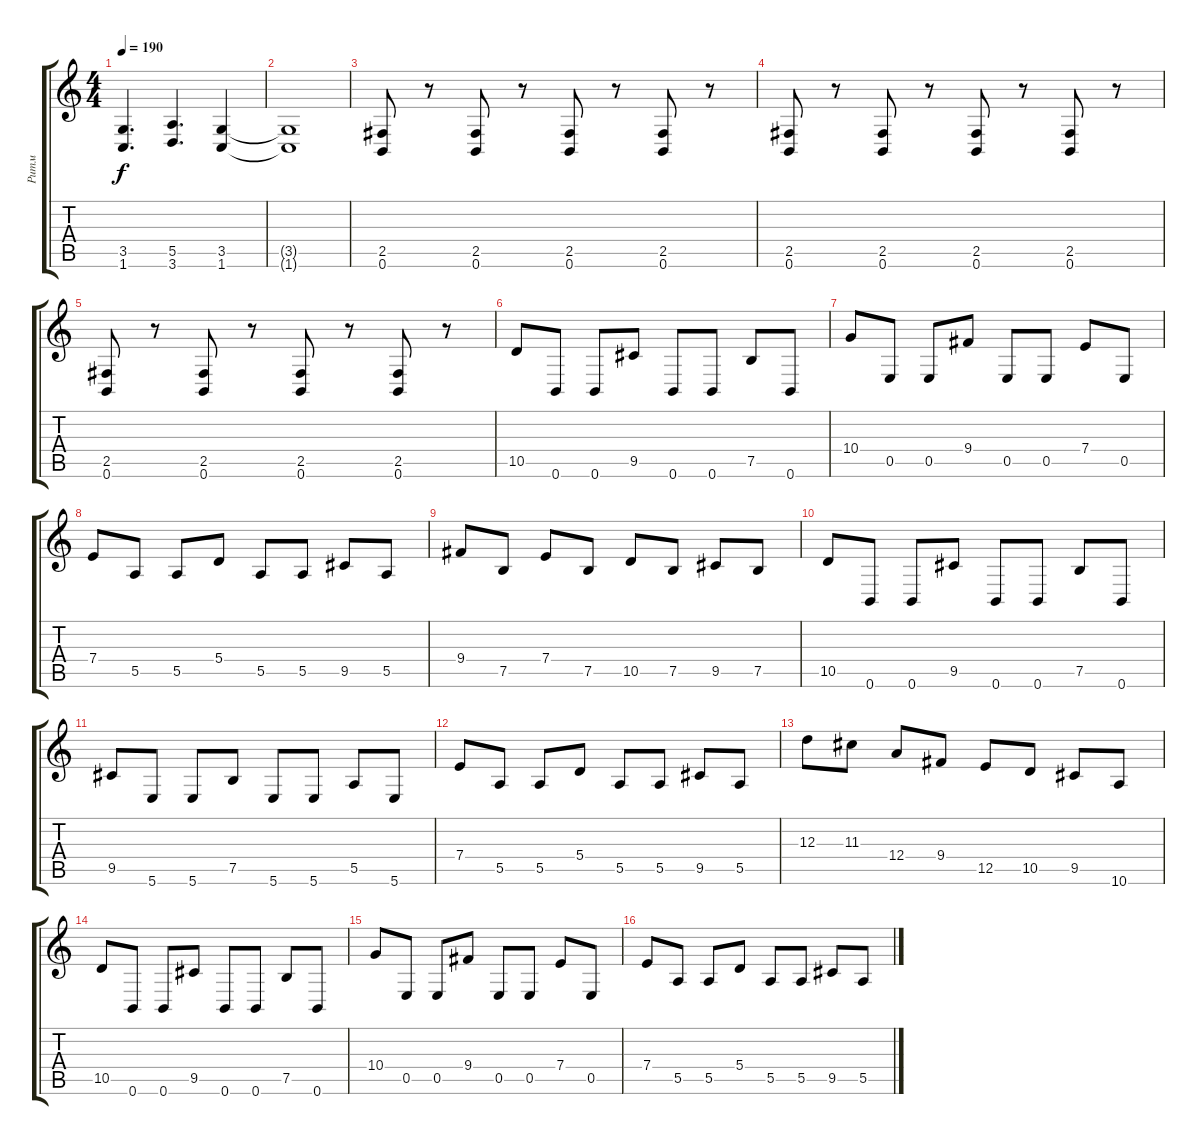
\track ("Ритм" "Ритм") {instrument distortionguitar}
\staff {score tabs}
\tuning (B3 Gb3 D3 A2 E2 B1) {hide}
\ts (4 4)
\tempo 190
\clef g2
\ks c
(3.5 1.6).4{d dy f} (5.5 3.6).4{d} (3.5 1.6).4 |
(3.5{t} 1.6{t}).1 |
(2.5 0.6).8 r.8 (2.5 0.6).8 r.8 (2.5 0.6).8 r.8 (2.5 0.6).8 r.8 |
(2.5 0.6).8 r.8 (2.5 0.6).8 r.8 (2.5 0.6).8 r.8 (2.5 0.6).8 r.8 |
(2.5 0.6).8 r.8 (2.5 0.6).8 r.8 (2.5 0.6).8 r.8 (2.5 0.6).8 r.8 |
10.5.8 0.6.8 0.6.8 9.5.8 0.6.8 0.6.8 7.5.8 0.6.8 |
10.4.8 0.5.8 0.5.8 9.4.8 0.5.8 0.5.8 7.4.8 0.5.8 |
7.4.8 5.5.8 5.5.8 5.4.8 5.5.8 5.5.8 9.5.8 5.5.8 |
9.4.8 7.5.8 7.4.8 7.5.8 10.5.8 7.5.8 9.5.8 7.5.8 |
10.5.8 0.6.8 0.6.8 9.5.8 0.6.8 0.6.8 7.5.8 0.6.8 |
9.5.8 5.6.8 5.6.8 7.5.8 5.6.8 5.6.8 5.5.8 5.6.8 |
7.4.8 5.5.8 5.5.8 5.4.8 5.5.8 5.5.8 9.5.8 5.5.8 |
12.3.8 11.3.8 12.4.8 9.4.8 12.5.8 10.5.8 9.5.8 10.6.8 |
10.5.8 0.6.8 0.6.8 9.5.8 0.6.8 0.6.8 7.5.8 0.6.8 |
10.4.8 0.5.8 0.5.8 9.4.8 0.5.8 0.5.8 7.4.8 0.5.8 |
7.4.8 5.5.8 5.5.8 5.4.8 5.5.8 5.5.8 9.5.8 5.5.8
